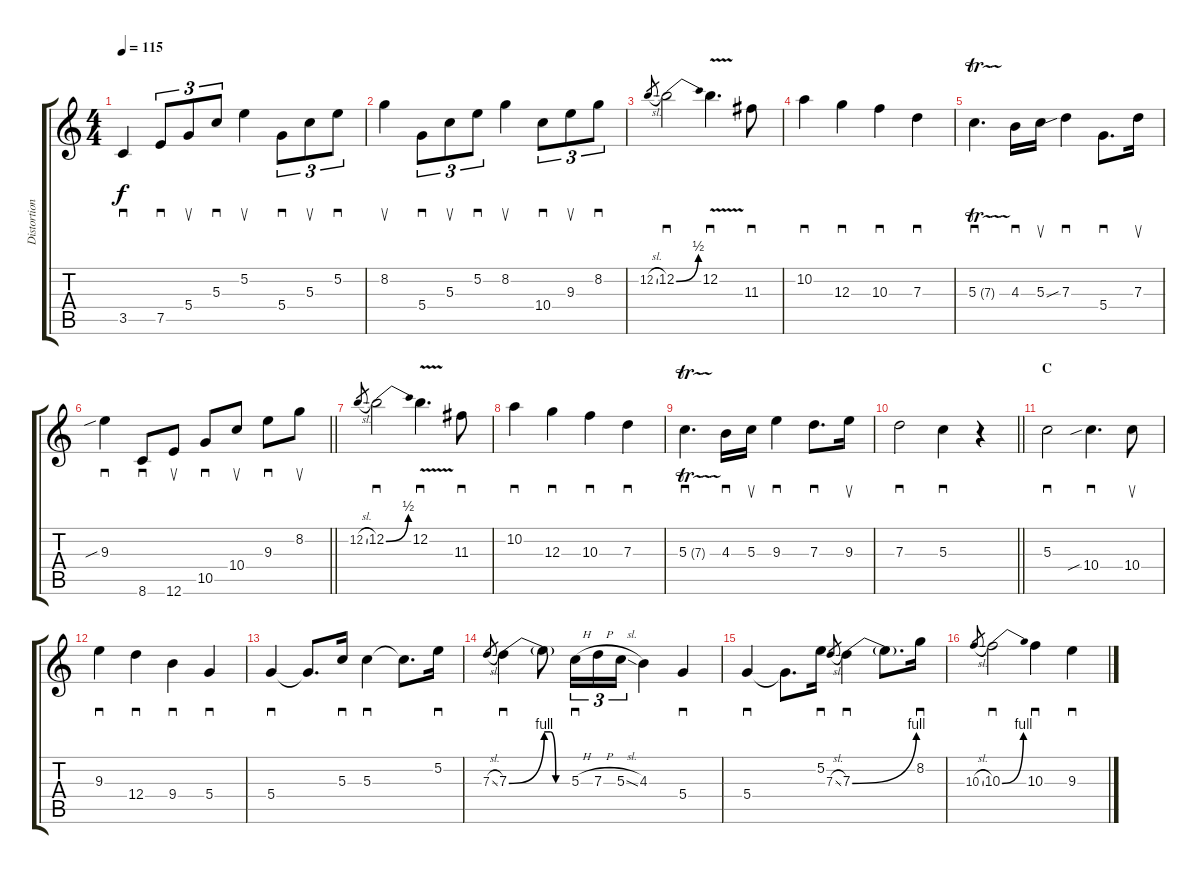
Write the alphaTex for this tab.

\track ("Distortion Guitar" "Distortion") {instrument overdrivenguitar}
\staff {score tabs}
\tuning (E4 B3 G3 D3 A2 E2) {hide}
\ts (4 4)
\tempo 115
\clef g2
\ks c
3.5.4{sd dy f} 7.5.8{sd tu (3 2)} 5.4.8{su tu (3 2)} 5.3.8{sd tu (3 2)} 5.2.4{su} 5.4.8{sd tu (3 2)} 5.3.8{su tu (3 2)} 5.2.8{sd tu (3 2)} |
8.2.4{su} 5.4.8{sd tu (3 2)} 5.3.8{su tu (3 2)} 5.2.8{sd tu (3 2)} 8.2.4{su} 10.4.8{sd tu (3 2)} 9.3.8{su tu (3 2)} 8.2.8{sd tu (3 2)} |
12.2{sl}.8{gr} 12.2{be (bend 0 0 60 2)}.2{sd} 12.2{v}.4{d sd} 11.3.8{sd} |
10.2.4{sd} 12.3.4{sd} 10.3.4{sd} 7.3.4{sd} |
5.3{tr (7 32)}.4{d sd} 4.3.16{sd} 5.3.16{su} 7.3{sib}.4{sd} 5.4.8{d sd} 7.3.16{su} |
\barLineRight lightlight
9.3{sib}.4{sd} 8.6.8{sd} 12.6.8{su} 10.5.8{sd} 10.4.8{su} 9.3.8{sd} 8.2.8{su} |
12.2{sl}.8{gr} 12.2{be (bend 0 0 60 2)}.2{sd} 12.2{v}.4{d sd} 11.3.8{sd} |
10.2.4{sd} 12.3.4{sd} 10.3.4{sd} 7.3.4{sd} |
5.3{tr (7 32)}.4{d sd} 4.3.16{sd} 5.3.16{su} 9.3.4{sd} 7.3.8{d sd} 9.3.16{su} |
\barLineRight lightlight
7.3.2{sd} 5.3.4{sd} r.4 |
\section ("" "C")
5.3.2{sd} 10.4{sib}.4{d sd} 10.4.8{su} |
9.3.4{sd} 12.4.4{sd} 9.4.4{sd} 5.4.4{sd} |
5.4.4{sd} 5.4{t}.8{d} 5.3.16{sd} 5.3.4{sd} 5.3{t}.8{d} 5.2.16{sd} |
7.3{sl}.8{gr} 7.3{be (bend 0 0 60 4)}.4{sd} 7.3{be (custom 0 4 15 4 30 0 60 0) t}.8 5.3{h}.16{sd tu (3 2)} 7.3{h}.16{tu (3 2)} 5.3{sl}.16{tu (3 2)} 4.3.4 5.4.4{sd} |
5.4.4{sd} 5.4{t}.8{d} 5.2.16{sd} 7.3{sl}.8{gr} 7.3{be (bend 0 0 60 4)}.4{sd} 7.3{t}.8{d} 8.2.16{sd} |
10.3{sl}.8{gr} 10.3{be (bend 0 0 60 4)}.2{sd} 10.3.4{sd} 9.3.4{sd}
